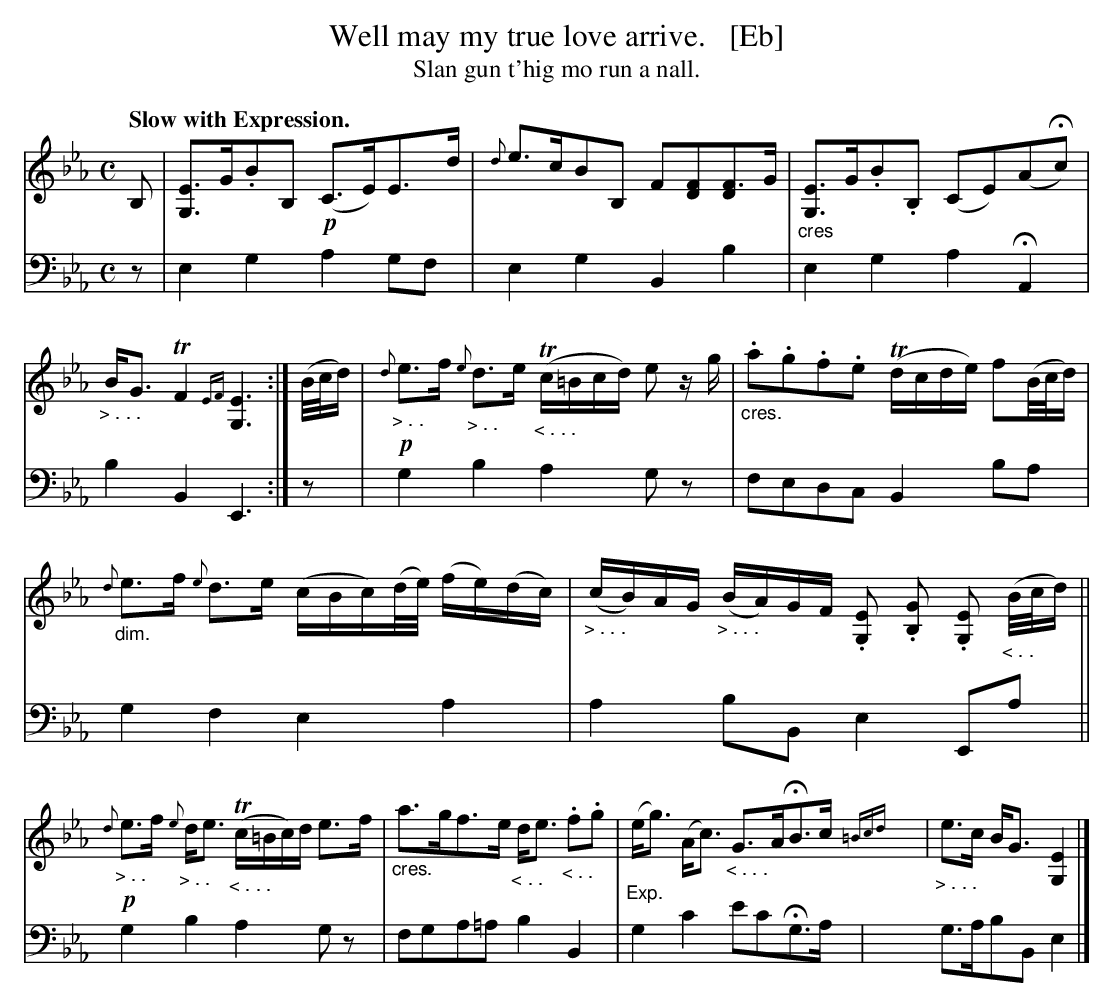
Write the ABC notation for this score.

X:1
T: Well may my true love arrive.   [Eb]
T: Slan gun t'hig mo run a nall.
M: C
L: 1/16
Q: "Slow with Expression."
K: Eb
V: 1 staves=2
B,2 |\
[E3G,3]G.B2B,2 !p!(C3E)E3d | {d}e3cB2B,2 F2[F2D2][F3D2]G |\
"_cres"[E3G,3]G.B2.B,2 (C2E2)(A2Hc2) | "_> . . ."BG3TF4{EF} [E6G,6] :|\
(B/c/d) |\
!p!{d}"_> . ."e3f {e}"_> . ."d3e "_< . . ."(Tc=Bcd) e2 zg | "_cres.".a2.g2.f2.e2 (Tdcde) f2(B/c/d) |
"_dim."{d}e3f {e}d3e (cBc)(d/e/) (fe)(dc) | "_> . . ."(cB)AG "_> . . ."(BA)GF .[E2G,2] .[G2B,2] .[E2G,2] ("_< . ."B/c/d) ||\
!p!{d}"_> . ."e3f {e}"_> . ."de3 (T"_< . . ."c=Bc)d e3f | "_cres."a3gf3e "_< . ."de3 "_< . .".f2.g2 |\
"_Exp."(eg3) (Ac3) "_< . . ."G3AHB3c {=Bcd}y | "_> . . ."e3c BG3 [E4G,4] |]
V: 2 clef=bass middle=d
z2 | e4g4 a4g2f2 | e4g4 B4b4 | e4g4 a4HA4 | b4B4 E6 :| z2 |
g4b4 a4g2z2 | f2e2d2c2 B4 b2a2 | g4f4 e4a4 | a4b2B2 e4E2a2 ||
g4b4 a4g2z2 | f2g2a2=a2 b4B4 | g4c'4 e'2c'2Hg3a y| g3ab2B2 e4 |]
